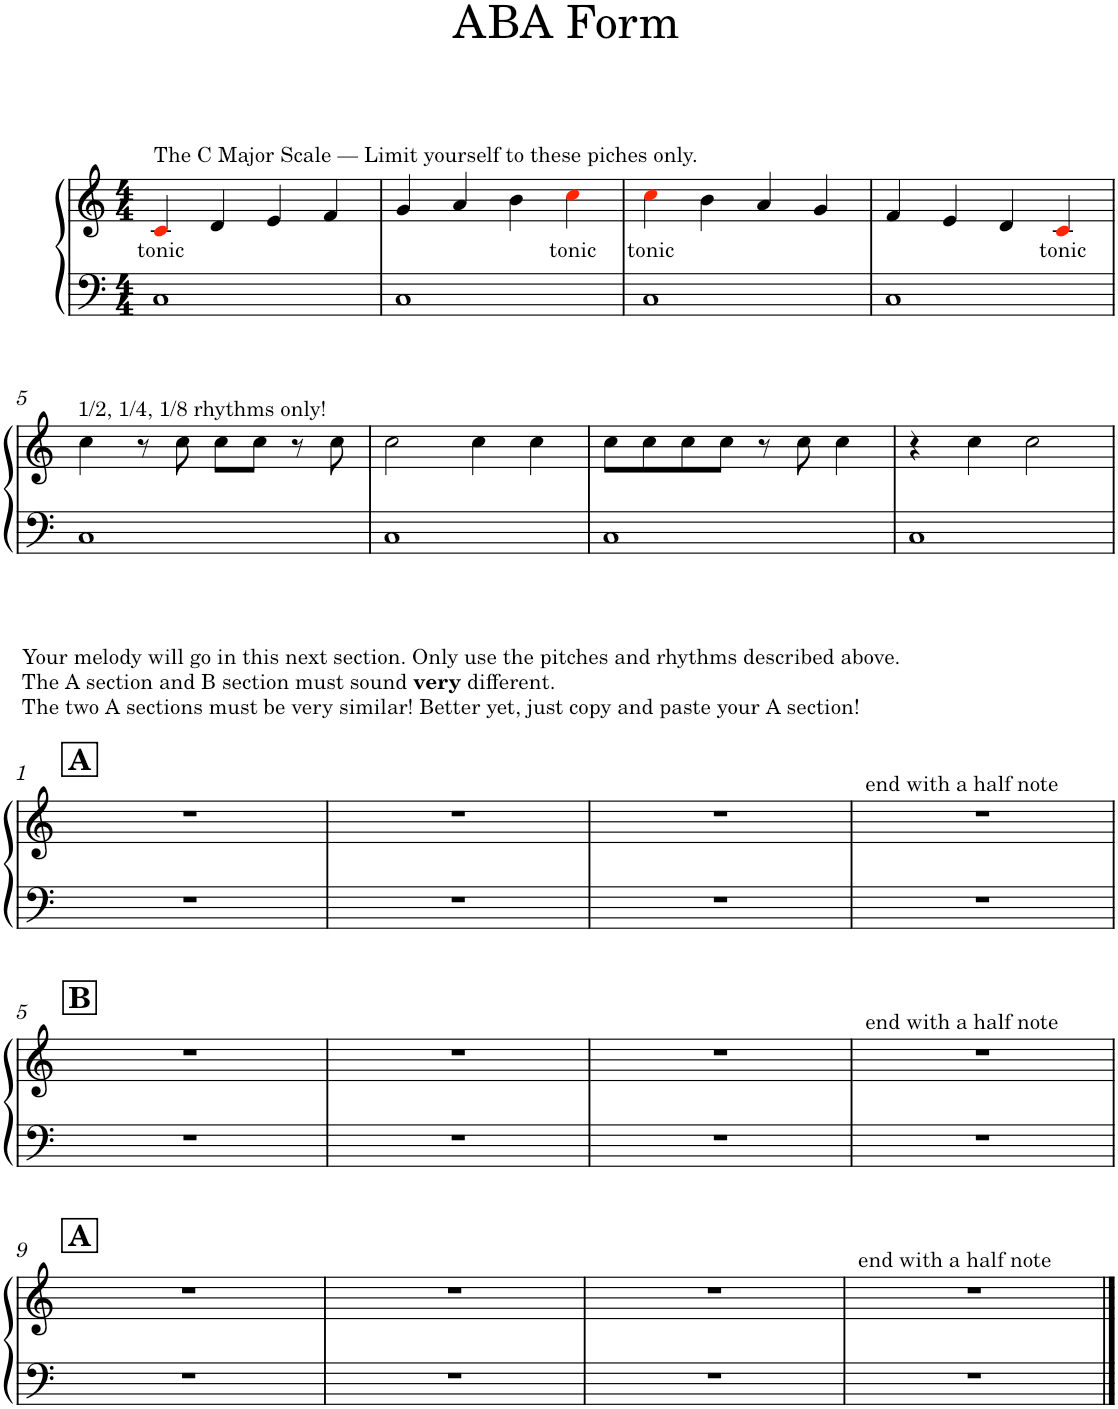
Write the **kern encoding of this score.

**kern	**kern	**text
*part1	*part1	*part1
*staff2	*staff1	*staff1
*I"Piano	*	*
*I'Pno.	*	*
*clefF4	*clefG2	*
*k[]	*k[]	*
*M4/4	*M4/4	*
=1	=1	=1
!	!LO:TX:a:t=The C Major Scale — Limit yourself to these piches only.	!
!	!	!LO:LY:b
1C	4ci/	tonic
.	4d/	.
.	4e/	.
.	4f/	.
=2	=2	=2
1C	4g/	.
.	4a/	.
.	4b\	.
!	!	!LO:LY:b
.	4cci\	tonic
=3	=3	=3
!	!	!LO:LY:b
1C	4cci\	tonic
.	4b\	.
.	4a/	.
.	4g/	.
=4	=4	=4
1C	4f/	.
.	4e/	.
.	4d/	.
!	!	!LO:LY:b
.	4ci/	tonic
!!LO:LB:g=z
=5	=5	=5
!	!LO:TX:a:t=1/2, 1/4, 1/8 rhythms only!	!
1C	4cc\	.
.	8r	.
.	8cc\	.
.	8cc\L	.
.	8cc\J	.
.	8r	.
.	8cc\	.
=6	=6	=6
1C	2cc\	.
.	4cc\	.
.	4cc\	.
=7	=7	=7
1C	8cc\L	.
.	8cc\	.
.	8cc\	.
.	8cc\J	.
.	8r	.
.	8cc\	.
.	4cc\	.
=8	=8	=8
1C	4r	.
.	4cc\	.
.	2cc\	.
!!LO:LB:g=z
!!LO:REH:place=s1:a:B:cj:fs=14:t=A
=1	=1	=1
1r	1r	.
=2	=2	=2
1r	1r	.
=3	=3	=3
1r	1r	.
=4	=4	=4
!	!LO:TX:a:t=end with a half note	!
1r	1r	.
!!LO:LB:g=z
!!LO:REH:place=s1:a:B:cj:fs=14:t=B
=5	=5	=5
1r	1r	.
=6	=6	=6
1r	1r	.
=7	=7	=7
1r	1r	.
=8	=8	=8
!	!LO:TX:a:t=end with a half note	!
1r	1r	.
!!LO:LB:g=z
!!LO:REH:place=s1:a:B:cj:fs=14:t=A
=9	=9	=9
1r	1r	.
=10	=10	=10
1r	1r	.
=11	=11	=11
1r	1r	.
=12	=12	=12
!	!LO:TX:a:t=end with a half note	!
1r	1r	.
==	==	==
*-	*-	*-
